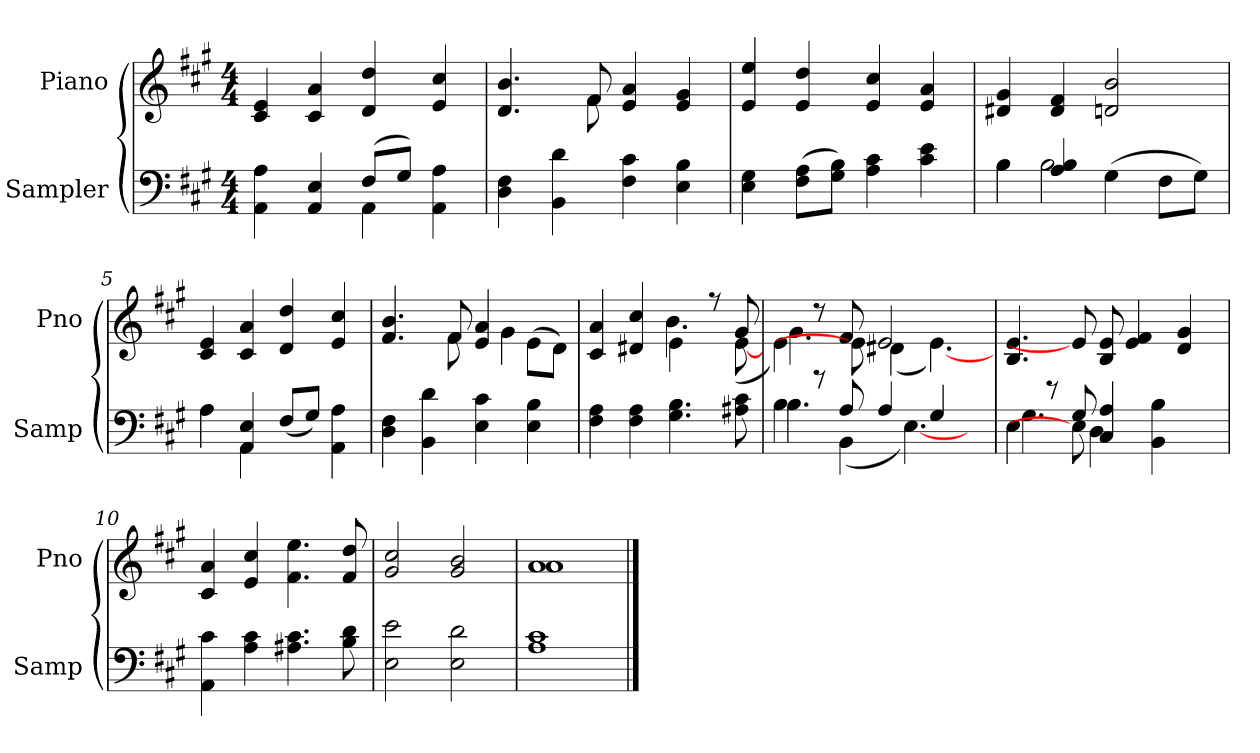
**kern	**kern
*part2	*part1
*staff2	*staff1
*I"Sampler	*I"Piano
*I'Samp	*I'Pno
*clefF4	*clefG2
*k[f#c#g#]	*k[f#c#g#]
*A:	*A:
*M4/4	*M4/4
=1	=1
*^	*
4AA 4A	2ryy	4c# 4e
4AA 4E	.	4c# 4a
(8F#/L	4AA	4d 4dd
8G#/J)	.	.
4AA 4A	4ryy	4e 4cc#
*v	*v	*
=2	=2
*	*^
4D 4F#	4.d 4.b	4.ryy
4BB 4d	.	.
.	8f#/	8f#
4F# 4c#	4e 4a	2ryy
4E 4B	4e 4g#	.
*	*v	*v
=3	=3
4E 4G#	4e 4ee
(8F#\ 8A\L	4e 4dd
8G#\ 8B\J)	.
4A 4c#	4e 4cc#
4c# 4e	4e 4a
=4	=4
*^	*
4B\	4B	4d#X 4g#
4A 4B	2B	4d# 4f#
(4G#\	.	2dn 2b
8F#\L	4ryy	.
8G#\J)	.	.
=5	=5	=5
4A\	4A	4c# 4e
4AA 4E	4AA	4c# 4a
(8F#/L	2ryy	4d 4dd
8G#/J)	.	.
4AA 4A	.	4e 4cc#
*v	*v	*
=6	=6
*	*^
4D 4F#	4.f# 4.b	4.ryy
4BB 4d	.	.
.	8f#/	8f#
4E 4c#	4e 4a	8ryy
.	.	4g#
4E 4B	(8e\L	.
.	8d\J)	8ryy
=7	=7	=7
4F# 4A	4c# 4a	2ryy
4F# 4A	4d#X 4cc#	.
4.G# 4.B	4e\	4.b
.	8r	.
8A#X 8c#	8g#/	([8e
=8	=8	=8
*^	*	*
4B\	4.B	4e\)	4.g#
8r	.	8r	.
8A/	(4BB	8f#/	8e]
4A/	.	2e/	(4d#X
.	[4.E)	.	.
4G#/	.	.	[4.e)
8ryy	8ryy	8ryy	.
*	*	*v	*v
=9	=9	=9
4E\	4.G#	4.B 4.e
8r	.	.
8G#/	8E]	8e]
4C# 4A	4D	8B 8e
.	.	4e 4f#
4BB 4B	8ryy	.
.	4ryy	4d 4g#
8ryy	.	.
*v	*v	*
=10	=10
4AA 4c#	4c# 4a
4A 4c#	4e 4cc#
4.A#X 4.c#	4.f# 4.ee
8B 8d	8f# 8dd
=11	=11
2E 2e	2g# 2cc#
2E 2d	2g# 2b
=12	=12
*	*^
1A 1c#	1a/	1a
*	*v	*v
==	==
*-	*-
